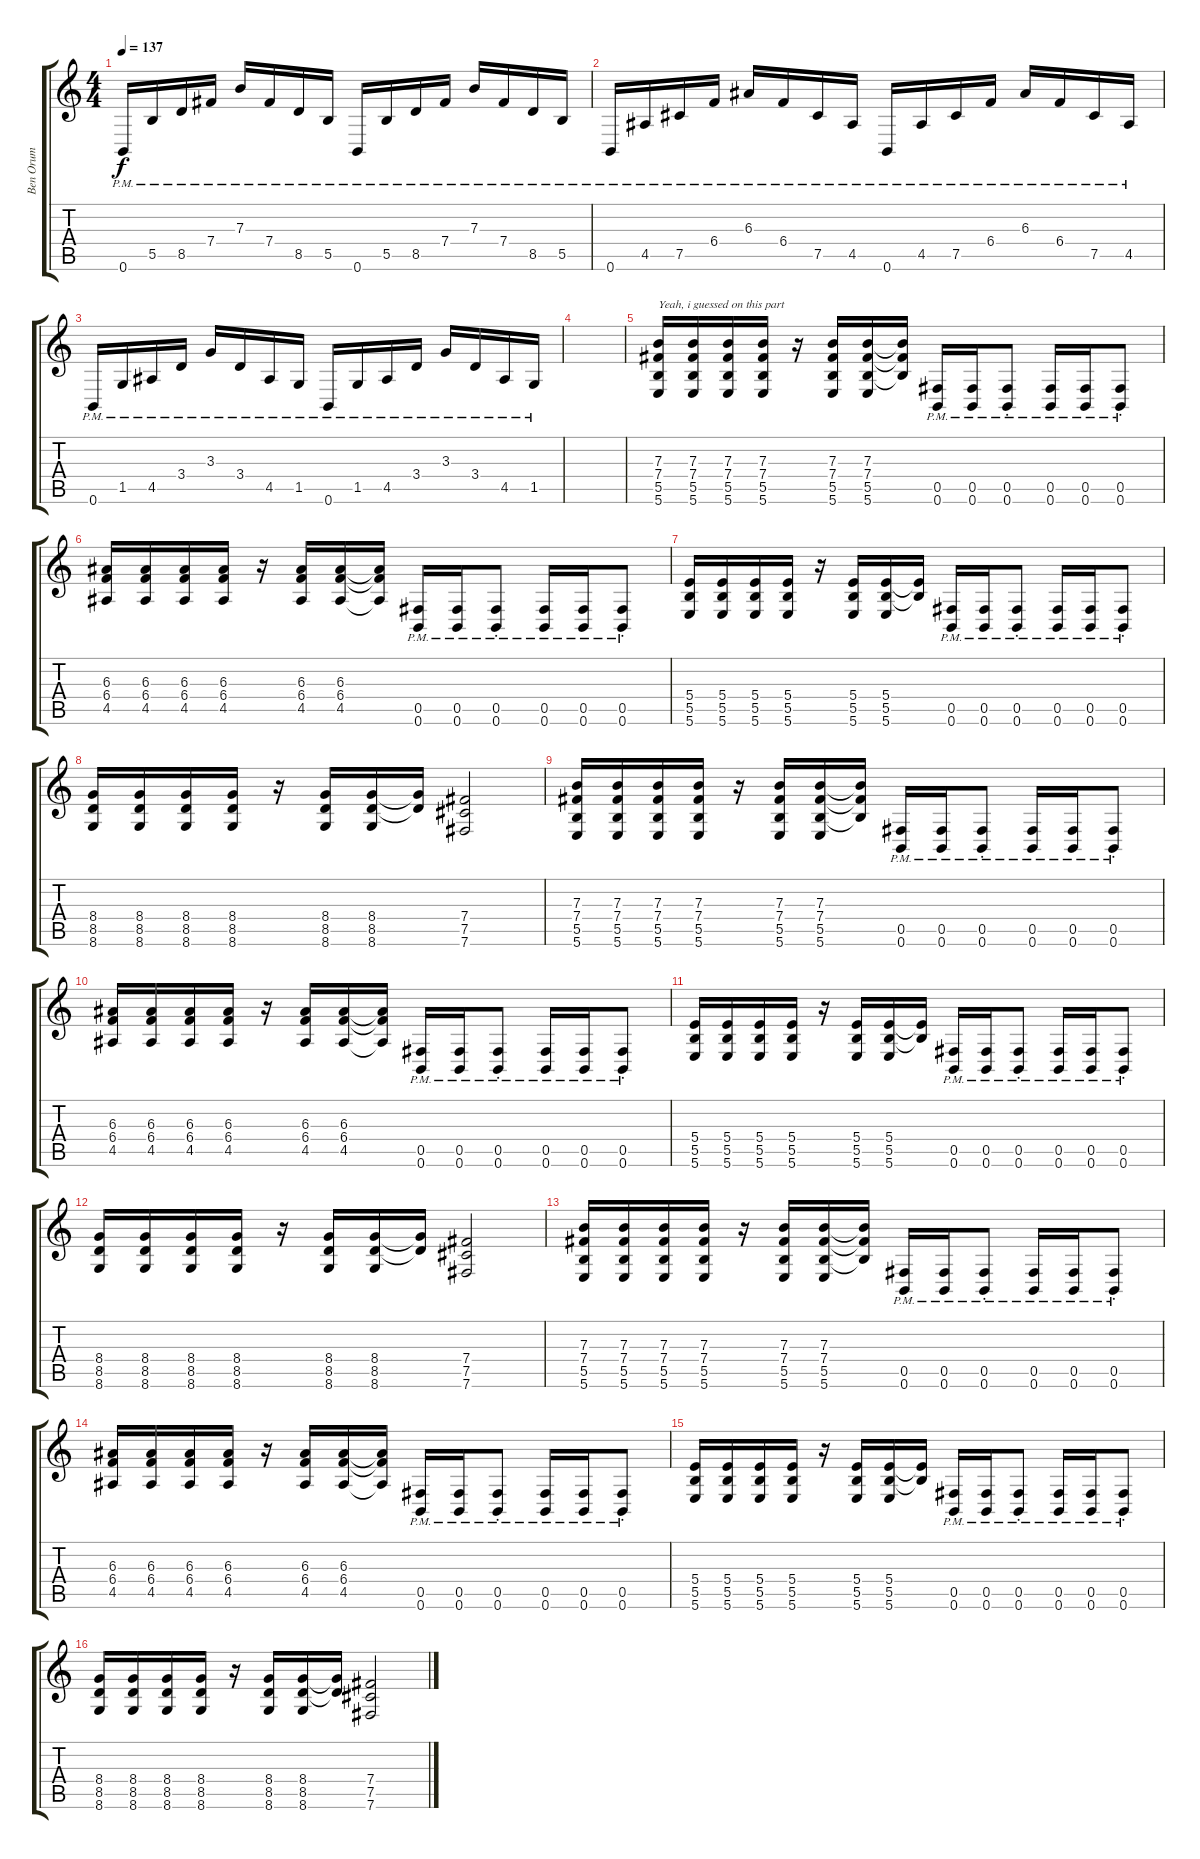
\track ("Ben Orum" "Ben Orum") {instrument distortionguitar}
\staff {score tabs}
\tuning (Db4 Ab3 E3 B2 Gb2 B1) {hide}
\ts (4 4)
\tempo 137
\clef g2
\ks c
0.6{pm}.16{dy f} 5.5{pm}.16 8.5{pm}.16 7.4{pm}.16 7.3{pm}.16 7.4{pm}.16 8.5{pm}.16 5.5{pm}.16 0.6{pm}.16 5.5{pm}.16 8.5{pm}.16 7.4{pm}.16 7.3{pm}.16 7.4{pm}.16 8.5{pm}.16 5.5{pm}.16 |
0.6{pm}.16 4.5{pm}.16 7.5{pm}.16 6.4{pm}.16 6.3{pm}.16 6.4{pm}.16 7.5{pm}.16 4.5{pm}.16 0.6{pm}.16 4.5{pm}.16 7.5{pm}.16 6.4{pm}.16 6.3{pm}.16 6.4{pm}.16 7.5{pm}.16 4.5{pm}.16 |
0.6{pm}.16 1.5{pm}.16 4.5{pm}.16 3.4{pm}.16 3.3{pm}.16 3.4{pm}.16 4.5{pm}.16 1.5{pm}.16 0.6{pm}.16 1.5{pm}.16 4.5{pm}.16 3.4{pm}.16 3.3{pm}.16 3.4{pm}.16 4.5{pm}.16 1.5{pm}.16 |
|
(7.3 7.4 5.5 5.6).16{txt "Yeah, i guessed on this part"} (7.3 7.4 5.5 5.6).16 (7.3 7.4 5.5 5.6).16 (7.3 7.4 5.5 5.6).16 r.16 (7.3 7.4 5.5 5.6).16 (7.3 7.4 5.5 5.6).16 (7.3{t} 7.4{t} 5.5{t}).16 (0.5{pm} 0.6{pm}).16 (0.5{pm} 0.6{pm}).16 (0.5{pm st} 0.6{pm st}).8 (0.5{pm} 0.6{pm}).16 (0.5{pm} 0.6{pm}).16 (0.5{pm st} 0.6{pm st}).8 |
(6.3 6.4 4.5).16 (6.3 6.4 4.5).16 (6.3 6.4 4.5).16 (6.3 6.4 4.5).16 r.16 (6.3 6.4 4.5).16 (6.3 6.4 4.5).16 (6.3{t} 6.4{t} 4.5{t}).16 (0.5{pm} 0.6{pm}).16 (0.5{pm} 0.6{pm}).16 (0.5{pm st} 0.6{pm st}).8 (0.5{pm} 0.6{pm}).16 (0.5{pm} 0.6{pm}).16 (0.5{pm st} 0.6{pm st}).8 |
(5.4 5.5 5.6).16 (5.4 5.5 5.6).16 (5.4 5.5 5.6).16 (5.4 5.5 5.6).16 r.16 (5.4 5.5 5.6).16 (5.4 5.5 5.6).16 (5.4{t} 5.5{t}).16 (0.5{pm} 0.6{pm}).16 (0.5{pm} 0.6{pm}).16 (0.5{pm st} 0.6{pm st}).8 (0.5{pm} 0.6{pm}).16 (0.5{pm} 0.6{pm}).16 (0.5{pm st} 0.6{pm st}).8 |
(8.4 8.5 8.6).16 (8.4 8.5 8.6).16 (8.4 8.5 8.6).16 (8.4 8.5 8.6).16 r.16 (8.4 8.5 8.6).16 (8.4 8.5 8.6).16 (8.4{t} 8.5{t}).16 (7.4 7.5 7.6).2 |
(7.3 7.4 5.5 5.6).16 (7.3 7.4 5.5 5.6).16 (7.3 7.4 5.5 5.6).16 (7.3 7.4 5.5 5.6).16 r.16 (7.3 7.4 5.5 5.6).16 (7.3 7.4 5.5 5.6).16 (7.3{t} 7.4{t} 5.5{t}).16 (0.5{pm} 0.6{pm}).16 (0.5{pm} 0.6{pm}).16 (0.5{pm st} 0.6{pm st}).8 (0.5{pm} 0.6{pm}).16 (0.5{pm} 0.6{pm}).16 (0.5{pm st} 0.6{pm st}).8 |
(6.3 6.4 4.5).16 (6.3 6.4 4.5).16 (6.3 6.4 4.5).16 (6.3 6.4 4.5).16 r.16 (6.3 6.4 4.5).16 (6.3 6.4 4.5).16 (6.3{t} 6.4{t} 4.5{t}).16 (0.5{pm} 0.6{pm}).16 (0.5{pm} 0.6{pm}).16 (0.5{pm st} 0.6{pm st}).8 (0.5{pm} 0.6{pm}).16 (0.5{pm} 0.6{pm}).16 (0.5{pm st} 0.6{pm st}).8 |
(5.4 5.5 5.6).16 (5.4 5.5 5.6).16 (5.4 5.5 5.6).16 (5.4 5.5 5.6).16 r.16 (5.4 5.5 5.6).16 (5.4 5.5 5.6).16 (5.4{t} 5.5{t}).16 (0.5{pm} 0.6{pm}).16 (0.5{pm} 0.6{pm}).16 (0.5{pm st} 0.6{pm st}).8 (0.5{pm} 0.6{pm}).16 (0.5{pm} 0.6{pm}).16 (0.5{pm st} 0.6{pm st}).8 |
(8.4 8.5 8.6).16 (8.4 8.5 8.6).16 (8.4 8.5 8.6).16 (8.4 8.5 8.6).16 r.16 (8.4 8.5 8.6).16 (8.4 8.5 8.6).16 (8.4{t} 8.5{t}).16 (7.4 7.5 7.6).2 |
(7.3 7.4 5.5 5.6).16 (7.3 7.4 5.5 5.6).16 (7.3 7.4 5.5 5.6).16 (7.3 7.4 5.5 5.6).16 r.16 (7.3 7.4 5.5 5.6).16 (7.3 7.4 5.5 5.6).16 (7.3{t} 7.4{t} 5.5{t}).16 (0.5{pm} 0.6{pm}).16 (0.5{pm} 0.6{pm}).16 (0.5{pm st} 0.6{pm st}).8 (0.5{pm} 0.6{pm}).16 (0.5{pm} 0.6{pm}).16 (0.5{pm st} 0.6{pm st}).8 |
(6.3 6.4 4.5).16 (6.3 6.4 4.5).16 (6.3 6.4 4.5).16 (6.3 6.4 4.5).16 r.16 (6.3 6.4 4.5).16 (6.3 6.4 4.5).16 (6.3{t} 6.4{t} 4.5{t}).16 (0.5{pm} 0.6{pm}).16 (0.5{pm} 0.6{pm}).16 (0.5{pm st} 0.6{pm st}).8 (0.5{pm} 0.6{pm}).16 (0.5{pm} 0.6{pm}).16 (0.5{pm st} 0.6{pm st}).8 |
(5.4 5.5 5.6).16 (5.4 5.5 5.6).16 (5.4 5.5 5.6).16 (5.4 5.5 5.6).16 r.16 (5.4 5.5 5.6).16 (5.4 5.5 5.6).16 (5.4{t} 5.5{t}).16 (0.5{pm} 0.6{pm}).16 (0.5{pm} 0.6{pm}).16 (0.5{pm st} 0.6{pm st}).8 (0.5{pm} 0.6{pm}).16 (0.5{pm} 0.6{pm}).16 (0.5{pm st} 0.6{pm st}).8 |
(8.4 8.5 8.6).16 (8.4 8.5 8.6).16 (8.4 8.5 8.6).16 (8.4 8.5 8.6).16 r.16 (8.4 8.5 8.6).16 (8.4 8.5 8.6).16 (8.4{t} 8.5{t}).16 (7.4 7.5 7.6).2
